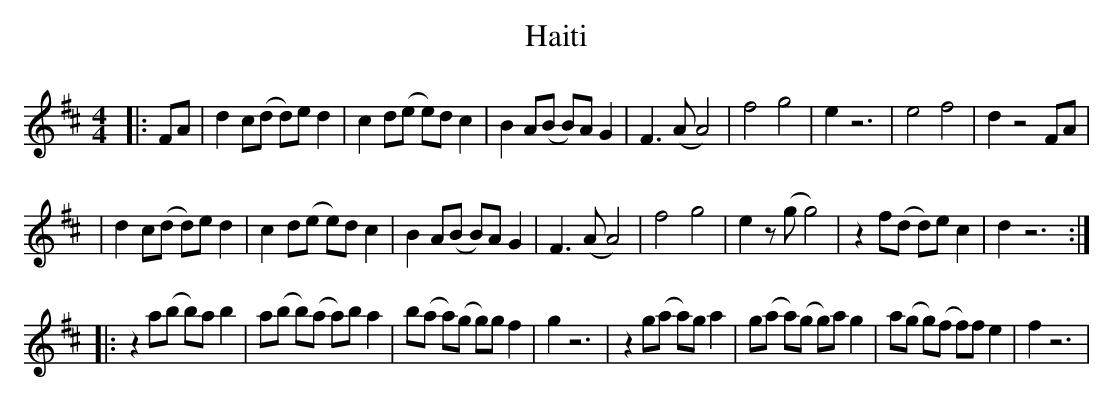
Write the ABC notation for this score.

X:1
T:Haiti
M:4/4
L:1/8
K:D
|: FA | d2 c(d d)e d2  | c2 d(e e)d c2 | B2 A(B B)A G2 | F3 (A A4) | f4 g4 | e2 z6 | e4 f4 | d2 z4 FA |
| d2 c(d d)e d2  | c2 d(e e)d c2 | B2 A(B B)A G2 | F3 (A A4) | f4 g4 | e2z(g g4) | z2 f(d d)e c2 | d2 z6 :|
|: z2 a(b b)a b2 | a(b b)(a a)b a2 | b(a a)(g g)g f2 | g2 z6 | z2 g(a a)g a2 | g(a a)(g g)a g2 | a(g g)(f f)f e2 | f2 z6 |
